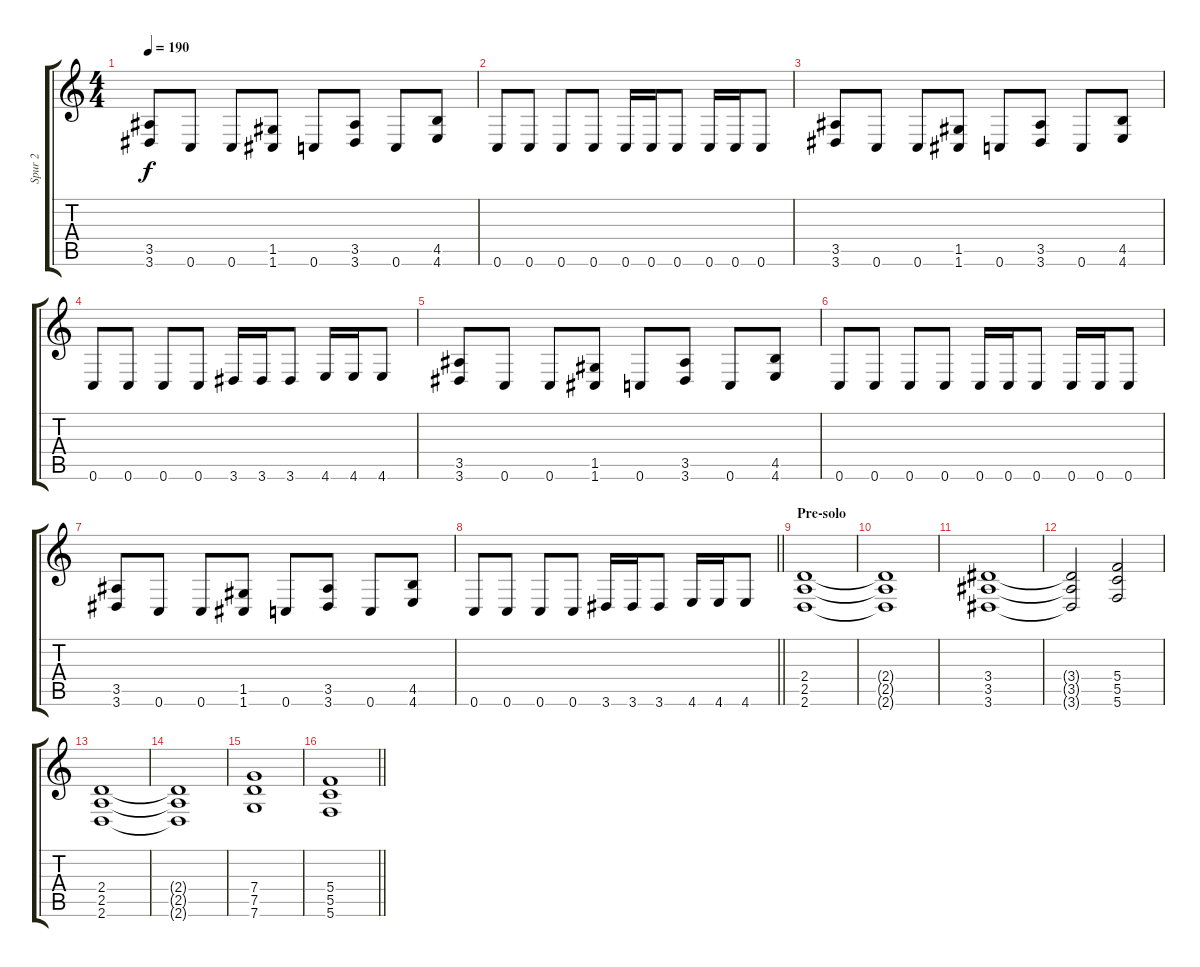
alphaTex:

\track ("Spur 2" "Spur 2") {instrument distortionguitar}
\staff {score tabs}
\tuning (D4 A3 F3 C3 G2 C2) {hide}
\ts (4 4)
\tempo 190
\clef g2
\ks c
(3.5 3.6).8{dy f} 0.6.8 0.6.8 (1.5 1.6).8 0.6.8 (3.5 3.6).8 0.6.8 (4.5 4.6).8 |
0.6.8 0.6.8 0.6.8 0.6.8 0.6.16 0.6.16 0.6.8 0.6.16 0.6.16 0.6.8 |
(3.5 3.6).8 0.6.8 0.6.8 (1.5 1.6).8 0.6.8 (3.5 3.6).8 0.6.8 (4.5 4.6).8 |
0.6.8 0.6.8 0.6.8 0.6.8 3.6.16 3.6.16 3.6.8 4.6.16 4.6.16 4.6.8 |
(3.5 3.6).8 0.6.8 0.6.8 (1.5 1.6).8 0.6.8 (3.5 3.6).8 0.6.8 (4.5 4.6).8 |
0.6.8 0.6.8 0.6.8 0.6.8 0.6.16 0.6.16 0.6.8 0.6.16 0.6.16 0.6.8 |
(3.5 3.6).8 0.6.8 0.6.8 (1.5 1.6).8 0.6.8 (3.5 3.6).8 0.6.8 (4.5 4.6).8 |
\barLineRight lightlight
0.6.8 0.6.8 0.6.8 0.6.8 3.6.16 3.6.16 3.6.8 4.6.16 4.6.16 4.6.8 |
\section ("" "Pre-solo")
(2.4 2.5 2.6).1 |
(2.4{t} 2.5{t} 2.6{t}).1 |
(3.4 3.5 3.6).1 |
(3.4{t} 3.5{t} 3.6{t}).2 (5.4 5.5 5.6).2 |
(2.4 2.5 2.6).1 |
(2.4{t} 2.5{t} 2.6{t}).1 |
(7.4 7.5 7.6).1 |
\barLineRight lightlight
(5.4 5.5 5.6).1
